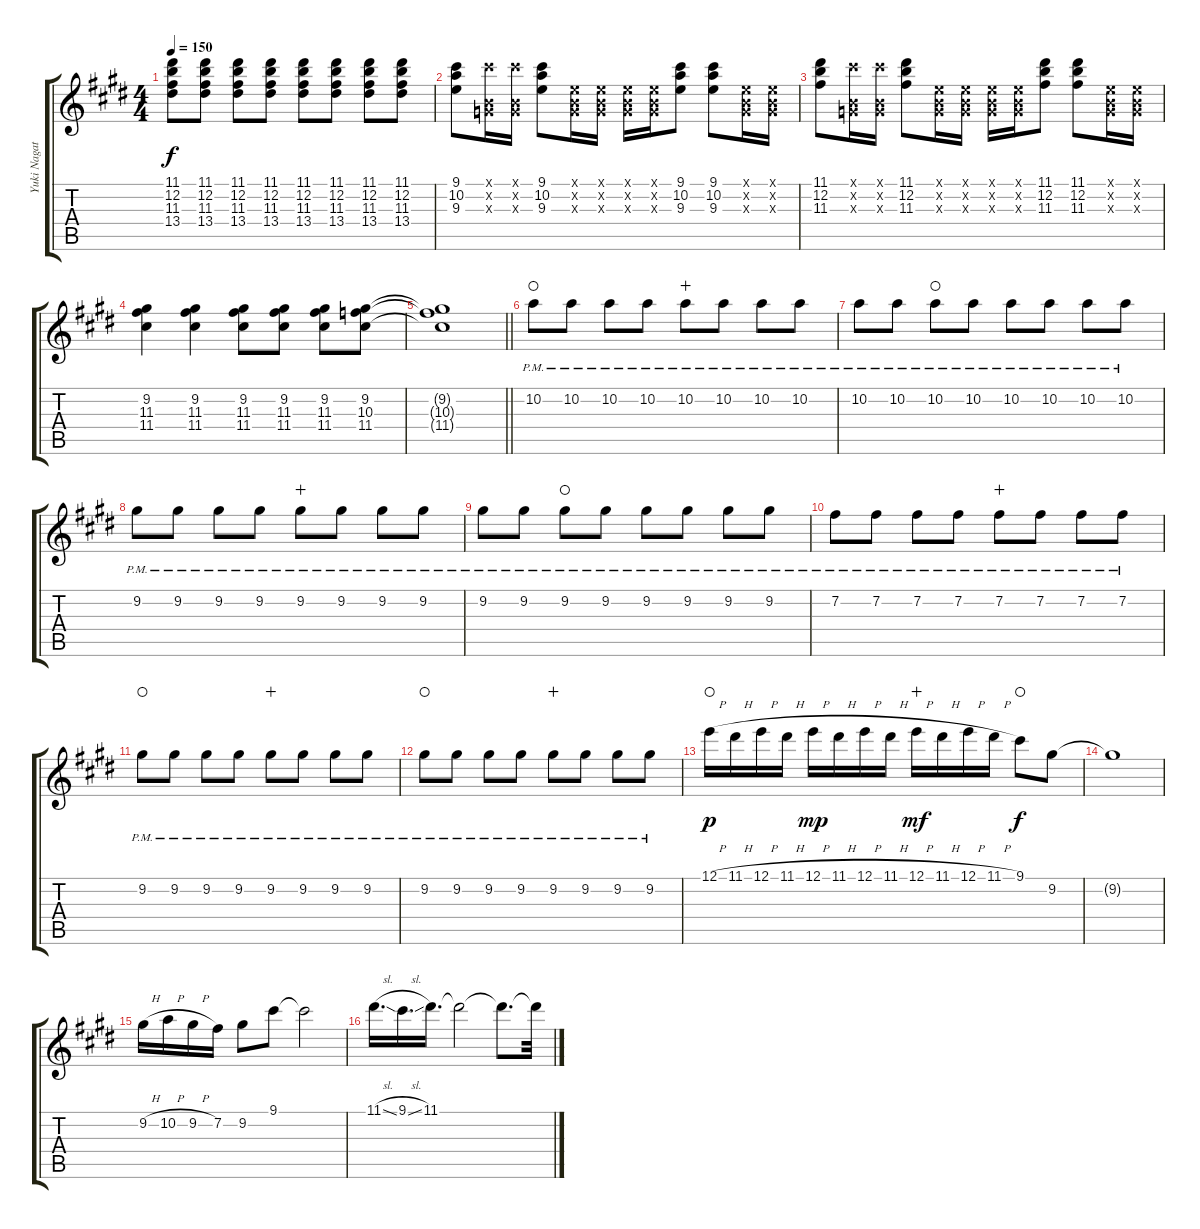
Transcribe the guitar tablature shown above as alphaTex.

\track ("Yuki Nagato (Lead Guitar)" "Yuki Nagat") {instrument overdrivenguitar}
\staff {score tabs}
\tuning (E4 B3 G3 D3 A2 E2) {hide}
\ts (4 4)
\tempo 150
\clef g2
\ks c#minor
(11.1 12.2 11.3 13.4).8{dy f} (11.1 12.2 11.3 13.4).8 (11.1 12.2 11.3 13.4).8 (11.1 12.2 11.3 13.4).8 (11.1 12.2 11.3 13.4).8 (11.1 12.2 11.3 13.4).8 (11.1 12.2 11.3 13.4).8 (11.1 12.2 11.3 13.4).8 |
(9.1 10.2 9.3).8 (9.1{x} 0.2{x} 0.3{x}).16 (9.1{x} 0.2{x} 0.3{x}).16 (9.1 10.2 9.3).8 (0.1{x} 0.2{x} 0.3{x}).16 (0.1{x} 0.2{x} 0.3{x}).16 (0.1{x} 0.2{x} 0.3{x}).16 (0.1{x} 0.2{x} 0.3{x}).16 (9.1 10.2 9.3).8 (9.1 10.2 9.3).8 (0.1{x} 0.2{x} 0.3{x}).16 (0.1{x} 0.2{x} 0.3{x}).16 |
(11.1 12.2 11.3).8 (9.1{x} 0.2{x} 0.3{x}).16 (9.1{x} 0.2{x} 0.3{x}).16 (11.1 12.2 11.3).8 (0.1{x} 0.2{x} 0.3{x}).16 (0.1{x} 0.2{x} 0.3{x}).16 (0.1{x} 0.2{x} 0.3{x}).16 (0.1{x} 0.2{x} 0.3{x}).16 (11.1 12.2 11.3).8 (11.1 12.2 11.3).8 (0.1{x} 0.2{x} 0.3{x}).16 (0.1{x} 0.2{x} 0.3{x}).16 |
(9.2 11.3 11.4).4 (9.2 11.3 11.4).4 (9.2 11.3 11.4).8 (9.2 11.3 11.4).8 (9.2 11.3 11.4).8 (9.2 10.3 11.4).8 |
\barLineRight lightlight
(9.2{t} 10.3{t} 11.4{t}).1 |
10.2{pm}.8{waho} 10.2{pm}.8 10.2{pm}.8 10.2{pm}.8 10.2{pm}.8{wahc} 10.2{pm}.8 10.2{pm}.8 10.2{pm}.8 |
10.2{pm}.8 10.2{pm}.8 10.2{pm}.8{waho} 10.2{pm}.8 10.2{pm}.8 10.2{pm}.8 10.2{pm}.8 10.2{pm}.8 |
9.2{pm}.8 9.2{pm}.8 9.2{pm}.8 9.2{pm}.8 9.2{pm}.8{wahc} 9.2{pm}.8 9.2{pm}.8 9.2{pm}.8 |
9.2{pm}.8 9.2{pm}.8 9.2{pm}.8{waho} 9.2{pm}.8 9.2{pm}.8 9.2{pm}.8 9.2{pm}.8 9.2{pm}.8 |
7.2{pm}.8 7.2{pm}.8 7.2{pm}.8 7.2{pm}.8 7.2{pm}.8{wahc} 7.2{pm}.8 7.2{pm}.8 7.2{pm}.8 |
9.2{pm}.8{waho} 9.2{pm}.8 9.2{pm}.8 9.2{pm}.8 9.2{pm}.8{wahc} 9.2{pm}.8 9.2{pm}.8 9.2{pm}.8 |
9.2{pm}.8{waho} 9.2{pm}.8 9.2{pm}.8 9.2{pm}.8 9.2{pm}.8{wahc} 9.2{pm}.8 9.2{pm}.8 9.2{pm}.8 |
12.1{h}.16{dy p waho} 11.1{h}.16 12.1{h}.16 11.1{h}.16 12.1{h}.16{dy mp} 11.1{h}.16 12.1{h}.16 11.1{h}.16 12.1{h}.16{dy mf wahc} 11.1{h}.16 12.1{h}.16 11.1{h}.16 9.1.8{dy f waho} 9.2.8 |
9.2{t}.1 |
9.2{h}.16 10.2{h}.16 9.2{h}.16 7.2.16 9.2.8 9.1.8 9.1{t}.2 |
11.1{sl}.16{d} 9.1{sl}.16{d} 11.1.16{d} 11.1{t}.2 11.1{t}.8{d} 11.1{t}.32
